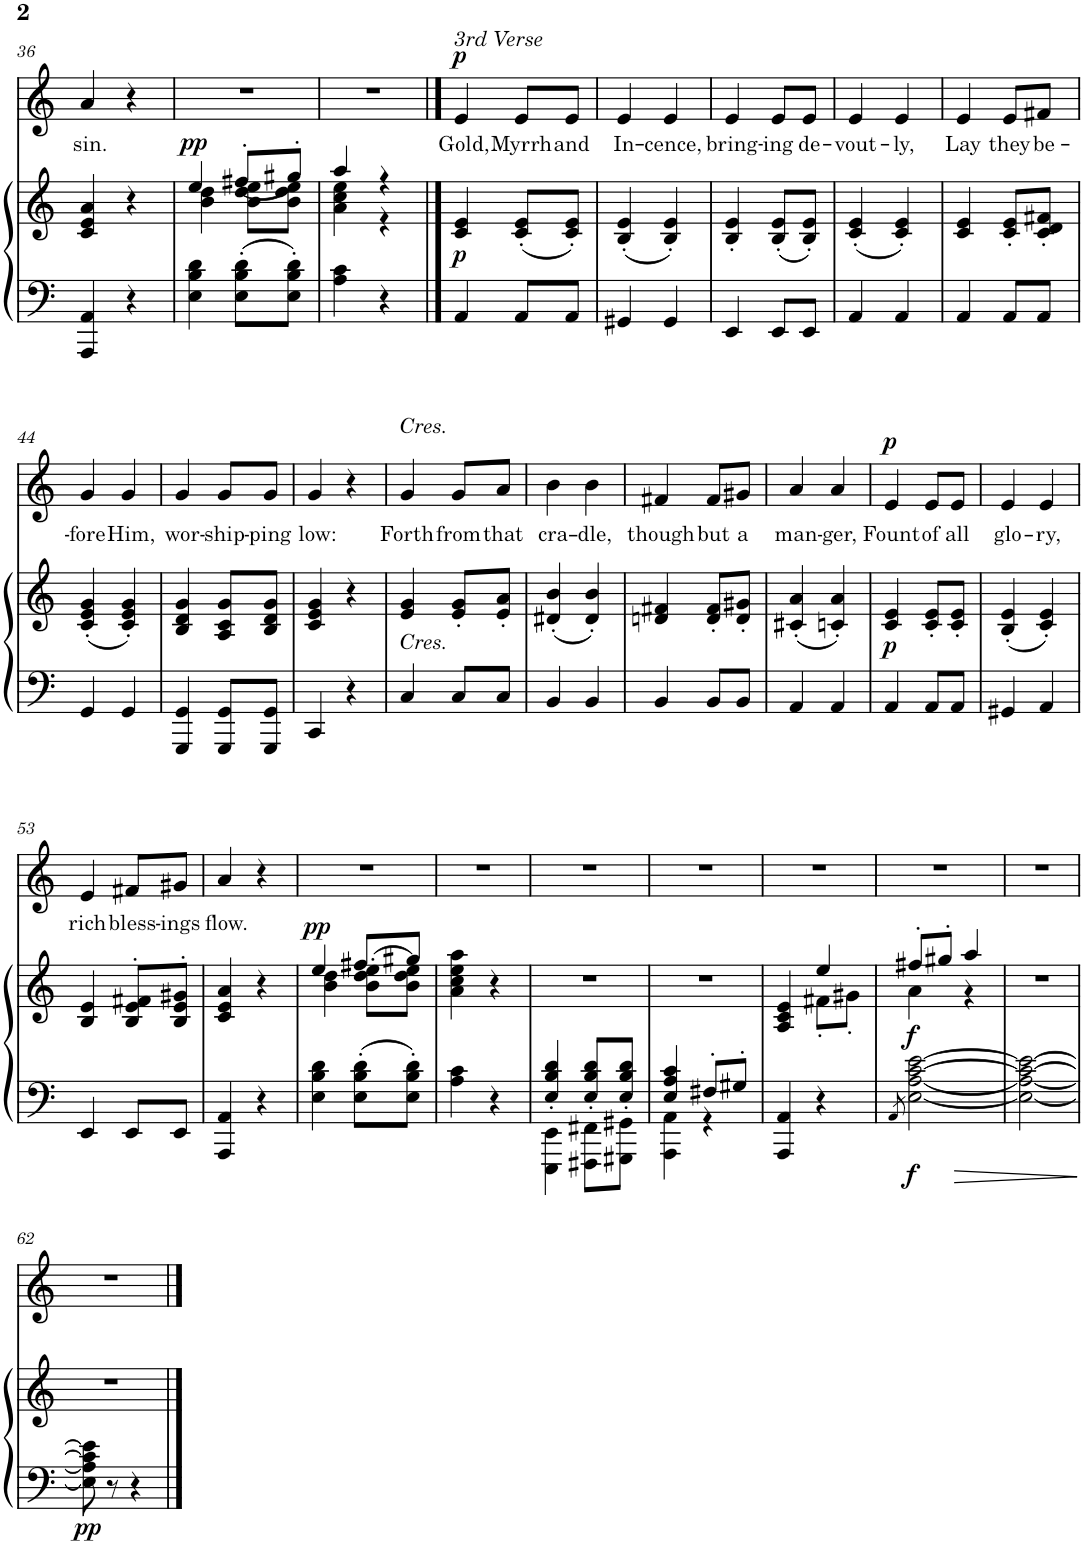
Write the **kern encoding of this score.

**kern	**kern	**dynam	**kern	**text	**dynam
*part2	*part2	*part2	*part1	*part1	*part1
*staff3	*staff2	*staff2/3	*staff1	*staff1	*staff1
*I"Piano	*	*	*I"Voice	*	*
*I'Pno	*	*	*	*	*
!!LO:PB:g=z
*clefF4	*clefG2	*	*clefG2	*	*
*k[]	*k[]	*	*k[]	*	*
*M2/4	*M2/4	*	*M2/4	*	*
=36	=36	=36	=36	=36	=36
!	!	!	!	!LO:LY:b	!
4AAA/ 4AA/	4c/ 4e/ 4a/	.	4a/	sin.	.
4r	4r	.	4r	.	.
=37	=37	=37	=37	=37	=37
*	*^	*	*	*	*
!	!	!	!LO:DY:a	!	!	!
4E\ 4B\ 4d\	4b\ 4dd\	4ee/	pp	2r	.	.
8E\' 8B\' 8d\'L	8b\ 8dd\ 8ee\L	(8ff#X'/L	.	.	.	.
8E\' 8B\' 8d\'J	8b\ 8dd\ 8ee\J	8gg#X'/J)	.	.	.	.
=38	=38	=38	=38	=38	=38	=38
4A\ 4c\	4a\ 4cc\ 4ee\	4aa/	.	2r	.	.
4r	4r	4r	.	.	.	.
==39	==39	==39	==39	==39	==39	==39
!	!	!	!	!LO:TX:a:i:t=3rd Verse	!	!
!	!	!	!LO:DY:b	!	!LO:LY:b	!LO:DY:a
*	*v	*v	*	*	*	*
4AA/	4c/ 4e/	p	4e/	Gold,	p
!	!	!	!	!LO:LY:b	!
8AA/L	(8c/' 8e/'L	.	8e/L	Myrrh	.
!	!	!	!	!LO:LY:b	!
8AA/J	8c/' 8e/'J)	.	8e/J	and	.
=40	=40	=40	=40	=40	=40
!	!	!	!	!LO:LY:b	!
4GG#X/	(4B/' 4e/'	.	4e/	In-	.
!	!	!	!	!LO:LY:b	!
4GG#/	4B/' 4e/')	.	4e/	-cence,	.
=41	=41	=41	=41	=41	=41
!	!	!	!	!LO:LY:b	!
4EE/	4B/' 4e/'	.	4e/	bring-	.
!	!	!	!	!LO:LY:b	!
8EE/L	(8B/' 8e/'L	.	8e/L	-ing	.
!	!	!	!	!LO:LY:b	!
8EE/J	8B/' 8e/'J)	.	8e/J	de-	.
=42	=42	=42	=42	=42	=42
!	!	!	!	!LO:LY:b	!
4AA/	(4c/' 4e/'	.	4e/	-vout-	.
!	!	!	!	!LO:LY:b	!
4AA/	4c/' 4e/')	.	4e/	-ly,	.
=43	=43	=43	=43	=43	=43
!	!	!	!	!LO:LY:b	!
4AA/	4c/ 4e/	.	4e/	Lay	.
!	!	!	!	!LO:LY:b	!
8AA/L	8c/' 8e/'L	.	8e/L	they	.
!	!	!	!	!LO:LY:b	!
8AA/J	8c/' 8d/' 8f#X/'J	.	8f#X/J	be-	.
!!LO:LB:g=z
=44	=44	=44	=44	=44	=44
!	!	!	!	!LO:LY:b	!
4GG/	(4c/' 4e/' 4g/'	.	4g/	-fore	.
!	!	!	!	!LO:LY:b	!
4GG/	4c/' 4e/' 4g/')	.	4g/	Him,	.
=45	=45	=45	=45	=45	=45
!	!	!	!	!LO:LY:b	!
4GGG/ 4GG/	4B/ 4d/ 4g/	.	4g/	wor-	.
!	!	!	!	!LO:LY:b	!
8GGG/ 8GG/L	8A/ 8c/ 8g/L	.	8g/L	-ship-	.
!	!	!	!	!LO:LY:b	!
8GGG/ 8GG/J	8B/ 8d/ 8g/J	.	8g/J	-ping	.
=46	=46	=46	=46	=46	=46
!	!	!	!	!LO:LY:b	!
4CC/	4c/ 4e/ 4g/	.	4g/	low:	.
4r	4r	.	4r	.	.
=47	=47	=47	=47	=47	=47
!	!	!	!LO:TX:a:i:t=Cres.	!	!
!	!LO:TX:b:i:t=Cres.	!	!	!	!
!	!	!	!	!LO:LY:b	!
4C/	4e/ 4g/	.	4g/	Forth	.
!	!	!	!	!LO:LY:b	!
8C/L	8e/' 8g/'L	.	8g/L	from	.
!	!	!	!	!LO:LY:b	!
8C/J	8e/' 8a/'J	.	8a/J	that	.
=48	=48	=48	=48	=48	=48
!	!	!	!	!LO:LY:b	!
4BB/	(4d#X/' 4b/'	.	4b\	cra-	.
!	!	!	!	!LO:LY:b	!
4BB/	4d#/' 4b/')	.	4b\	-dle,	.
=49	=49	=49	=49	=49	=49
!	!	!	!	!LO:LY:b	!
4BB/	4dn/ 4f#X/	.	4f#X/	though	.
!	!	!	!	!LO:LY:b	!
8BB/L	8d/' 8f#/'L	.	8f#/L	but	.
!	!	!	!	!LO:LY:b	!
8BB/J	8d/' 8g#X/'J	.	8g#X/J	a	.
=50	=50	=50	=50	=50	=50
!	!	!	!	!LO:LY:b	!
4AA/	(4c#X/' 4a/'	.	4a/	man-	.
!	!	!	!	!LO:LY:b	!
4AA/	4cn/' 4a/')	.	4a/	-ger,	.
=51	=51	=51	=51	=51	=51
!	!	!LO:DY:b	!	!LO:LY:b	!LO:DY:a
4AA/	4c/ 4e/	p	4e/	Fount	p
!	!	!	!	!LO:LY:b	!
8AA/L	8c/' 8e/'L	.	8e/L	of	.
!	!	!	!	!LO:LY:b	!
8AA/J	8c/' 8e/'J	.	8e/J	all	.
=52	=52	=52	=52	=52	=52
!	!	!	!	!LO:LY:b	!
4GG#X/	(4B/' 4e/'	.	4e/	glo-	.
!	!	!	!	!LO:LY:b	!
4AA/	4c/' 4e/')	.	4e/	-ry,	.
!!LO:LB:g=z
=53	=53	=53	=53	=53	=53
!	!	!	!	!LO:LY:b	!
4EE/	4B/ 4e/	.	4e/	rich	.
!	!	!	!	!LO:LY:b	!
8EE/L	8B/'> 8e/'> 8f#X/'>L	.	8f#X/L	bless-	.
!	!	!	!	!LO:LY:b	!
8EE/J	8B/'> 8e/'> 8g#X/'>J	.	8g#X/J	-ings	.
=54	=54	=54	=54	=54	=54
!	!	!	!	!LO:LY:b	!
4AAA/ 4AA/	4c/ 4e/ 4a/	.	4a/	flow.	.
4r	4r	.	4r	.	.
=55	=55	=55	=55	=55	=55
*	*^	*	*	*	*
!	!	!	!LO:DY:a	!	!	!
4E\ 4B\ 4d\	4b\ 4dd\	4ee/	pp	2r	.	.
8E\' 8B\' 8d\'L	(>8b\'> 8dd\'> 8ee\'>L	8ff#X/L	.	.	.	.
8E\' 8B\' 8d\'J	8b\'> 8dd\'> 8ee\'>J)	8gg#X/J	.	.	.	.
*	*v	*v	*	*	*	*
=56	=56	=56	=56	=56	=56
4A\ 4c\	4a\ 4cc\ 4ee\ 4aa\	.	2r	.	.
4r	4r	.	.	.	.
=57	=57	=57	=57	=57	=57
*^	*	*	*	*	*
4EEE\ 4EE\	4E/'< 4B/'< 4d/'<	2r	.	2r	.	.
8FFF#X\ 8FF#X\L	8E/'< 8B/'< 8d/'<L	.	.	.	.	.
8GGG#X\ 8GG#X\J	8E/'< 8B/'< 8d/'<J	.	.	.	.	.
=58	=58	=58	=58	=58	=58	=58
4AAA\ 4AA\	4E/ 4A/ 4c/	2r	.	2r	.	.
8F#X'/L	4r	.	.	.	.	.
8G#X'/J	.	.	.	.	.	.
*v	*v	*	*	*	*	*
=59	=59	=59	=59	=59	=59
*	*^	*	*	*	*
4AAA/ 4AA/	4A/ 4c/ 4e/	4ryy	.	2r	.	.
4r	4ee/	8f#X'\L	.	.	.	.
.	.	8g#X'\J	.	.	.	.
=60	=60	=60	=60	=60	=60	=60
8qAA/	.	.	.	.	.	.
!	!	!	!LO:DY:b=2	!	!	!
!	!	!	!LO:DY:n=1:b	!	!	!
[2E\ [<2A\ [2c\ [2e\	8ff#X'/L	4a\	f f	2r	.	.
.	8gg#X'/J	.	.	.	.	.
.	4aa/	4r	.	.	.	.
*	*v	*v	*	*	*	*
=61	=61	=61	=61	=61	=61
2E\_ 2A\_ 2c\_ 2e\_	2r	.	2r	.	.
!!LO:LB:g=z
=62	=62	=62	=62	=62	=62
!	!	!LO:DY:b=2	!	!	!
8E\] 8A\] 8c\] 8e\]	2r	pp	2r	.	.
8r	.	.	.	.	.
4r	.	.	.	.	.
==	==	==	==	==	==
*-	*-	*-	*-	*-	*-
